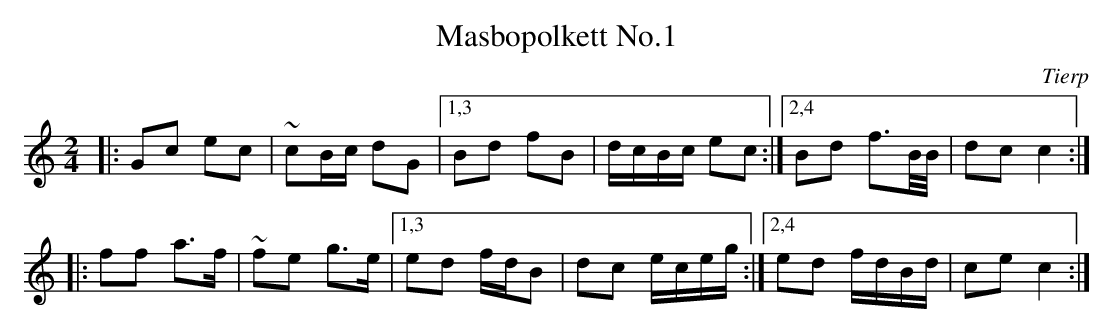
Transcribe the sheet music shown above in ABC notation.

X:1
T: Masbopolkett No.1
O: Tierp
M: 2/4
L: 1/16
K: C
|: G2c2 e2c2 | ~c2Bc d2G2 |1,3 B2d2 f2B2 | dcBc e2c2 :|2,4 B2d2 f3B/B/ | d2c2 c4 :|
|: f2f2 a3f | ~f2e2 g3e |1,3 e2d2 fdB2 | d2c2 eceg :|2,4 e2d2 fdBd | c2e2 c4 :|
